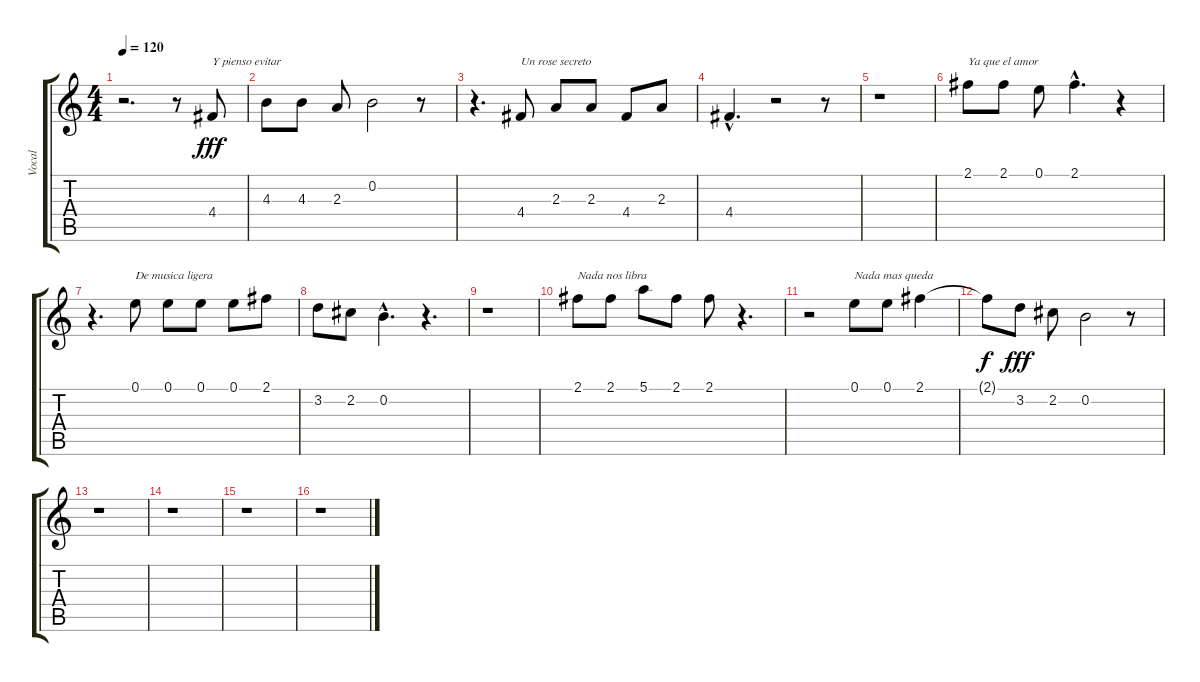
\track ("Vocal" "Vocal") {instrument acousticguitarnylon}
\staff {score tabs}
\tuning (E4 B3 G3 D3 A2 E2) {hide}
\ts (4 4)
\tempo 120
\clef g2
\ks c
r.2{d dy fff} r.8 4.4.8{txt "Y pienso evitar"} |
4.3.8 4.3.8 2.3.8 0.2.2 r.8 |
r.4{d} 4.4.8{txt "Un rose secreto"} 2.3.8 2.3.8 4.4.8 2.3.8 |
4.4{hac}.4{d} r.2 r.8 |
r.1 |
2.1.8{txt "Ya que el amor"} 2.1.8 0.1.8 2.1{hac}.4{d} r.4 |
r.4{d} 0.1.8{txt "De musica ligera"} 0.1.8 0.1.8 0.1.8 2.1.8 |
3.2.8 2.2.8 0.2{hac}.4{d} r.4{d} |
r.1 |
2.1.8{txt "Nada nos libra"} 2.1.8 5.1.8 2.1.8 2.1.8 r.4{d} |
r.2 0.1.8{txt "Nada mas queda"} 0.1.8 2.1.4 |
2.1{t}.8{dy f} 3.2.8{dy fff} 2.2.8 0.2.2 r.8 |
r.1 |
r.1 |
r.1 |
r.1
